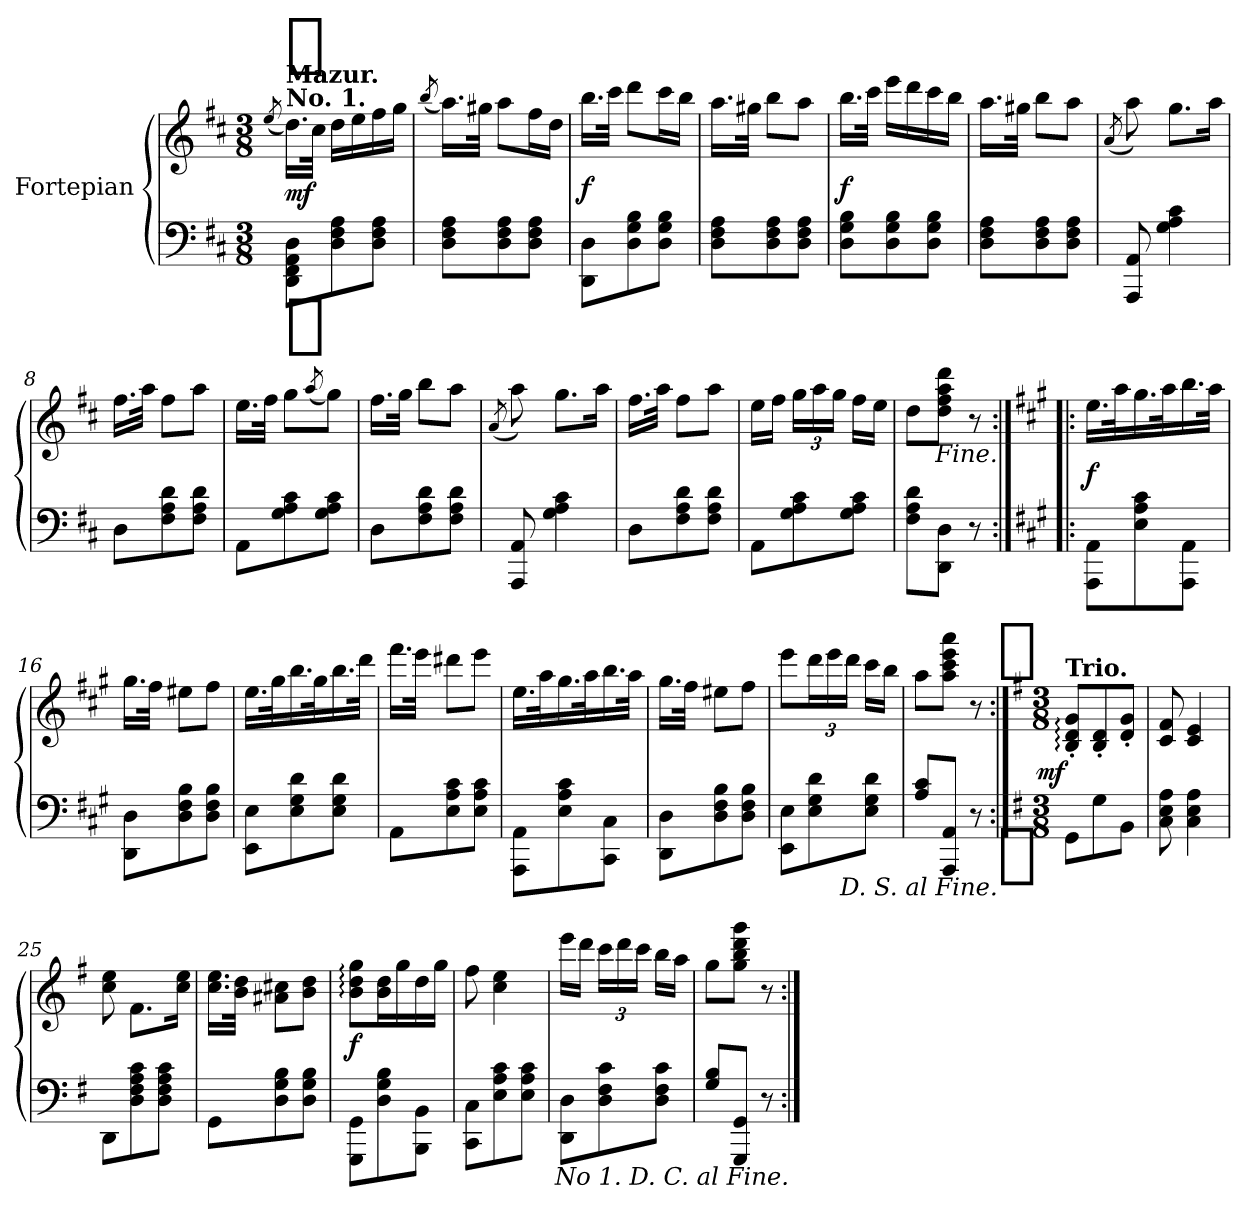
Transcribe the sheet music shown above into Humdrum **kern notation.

**kern	**kern	**dynam
*part1	*part1	*part1
*staff2	*staff1	*staff1/2
*I"Fortepian	*	*
*clefF4	*clefG2	*
*k[f#c#]	*k[f#c#]	*
*D:	*D:	*
*M3/8	*M3/8	*
=1	=1	=1
.	(8qee/	.
!	!LO:TX:a:B:t=Mazur.\nNo. 1.	!
!	!LO:TX:a:t=[segno|larger]	!
!LO:TX:b:t=[segno|larger]	!	!
8DD\ 8FF#\ 8AA\ 8D\L	16.dd\LL)	mf
.	32cc#\JJk	.
8D\ 8F#\ 8A\	16dd\LL	.
.	16ee\	.
8D\ 8F#\ 8A\J	16ff#\	.
.	16gg\JJ	.
=2	=2	=2
.	(8qbb/	.
8D\ 8F#\ 8A\L	16.aa\LL)	.
.	32gg#X\JJk	.
8D\ 8F#\ 8A\	8aa\L	.
8D\ 8F#\ 8A\J	16ff#\L	.
.	16dd\JJ	.
=3	=3	=3
8DD\ 8D\L	16.bb\LL	f
.	32ccc#\JJk	.
8D\ 8G\ 8B\	8ddd\L	.
8D\ 8G\ 8B\J	16ccc#\L	.
.	16bb\JJ	.
=4	=4	=4
8D\ 8F#\ 8A\L	16.aa\LL	.
.	32gg#X\JJk	.
8D\ 8F#\ 8A\	8bb\L	.
8D\ 8F#\ 8A\J	8aa\J	.
=5	=5	=5
8D\ 8G\ 8B\L	16.bb\LL	f
.	32ccc#\JJk	.
8D\ 8G\ 8B\	16eee\LL	.
.	16ddd\	.
8D\ 8G\ 8B\J	16ccc#\	.
.	16bb\JJ	.
=6	=6	=6
8D\ 8F#\ 8A\L	16.aa\LL	.
.	32gg#X\JJk	.
8D\ 8F#\ 8A\	8bb\L	.
8D\ 8F#\ 8A\J	8aa\J	.
=7	=7	=7
.	(>8qa/	.
8AAA/ 8AA/	8aa\)	.
4G\ 4A\ 4c#\	8.gg\L	.
.	16aa\Jk	.
=8	=8	=8
8D\L	16.ff#\LL	.
.	32aa\JJk	.
8F#\ 8A\ 8d\	8ff#\L	.
8F#\ 8A\ 8d\J	8aa\J	.
=9	=9	=9
8AA\L	16.ee\LL	.
.	32ff#\JJk	.
8G\ 8A\ 8c#\	8gg\L	.
.	(8qaa/	.
8G\ 8A\ 8c#\J	8gg\J)	.
=10	=10	=10
8D\L	16.ff#\LL	.
.	32gg\JJk	.
8F#\ 8A\ 8d\	8bb\L	.
8F#\ 8A\ 8d\J	8aa\J	.
=11	=11	=11
.	(>8qa/	.
8AAA/ 8AA/	8aa\)	.
4G\ 4A\ 4c#\	8.gg\L	.
.	16aa\Jk	.
=12	=12	=12
8D\L	16.ff#\LL	.
.	32aa\JJk	.
8F#\ 8A\ 8d\	8ff#\L	.
8F#\ 8A\ 8d\J	8aa\J	.
=13	=13	=13
8AA\L	16ee\LL	.
.	16ff#\JJ	.
8G\ 8A\ 8c#\	24gg\LL	.
.	24aa\	.
.	24gg\JJ	.
8G\ 8A\ 8c#\J	16ff#\LL	.
.	16ee\JJ	.
=14	=14	=14
8F#\ 8A\ 8d\L	8dd\L	.
8DD\ 8D\J	8dd\ 8ff#\ 8aa\ 8ddd\J	.
8r	8r	.
!	!LO:TX:b:i:rj:t=Fine.	!
=15:|!|:	=15:|!|:	=15:|!|:
*k[f#c#g#]	*k[f#c#g#]	*
8AAA\ 8AA\L	16.ee\LL	f
.	32aa\K	.
8E\ 8A\ 8c#\	16.gg#\	.
.	32aa\K	.
8AAA\ 8AA\J	16.bb\	.
.	32aa\JJk	.
=16	=16	=16
8DD\ 8D\L	16.gg#\LL	.
.	32ff#\JJk	.
8D\ 8F#\ 8B\	8ee#X\L	.
8D\ 8F#\ 8B\J	8ff#\J	.
=17	=17	=17
8EE\ 8E\L	16.ee\LL	.
.	32gg#\K	.
8E\ 8G#\ 8d\	16.bb\	.
.	32gg#\K	.
8E\ 8G#\ 8d\J	16.bb\	.
.	32ddd\JJk	.
=18	=18	=18
8AA\L	16.fff#\LL	.
.	32eee\JJk	.
8E\ 8A\ 8c#\	8ddd#X\L	.
8E\ 8A\ 8c#\J	8eee\J	.
=19	=19	=19
8AAA\ 8AA\L	16.ee\LL	.
.	32aa\K	.
8E\ 8A\ 8c#\	16.gg#\	.
.	32aa\K	.
8CC#\ 8C#\J	16.bb\	.
.	32aa\JJk	.
=20	=20	=20
8DD\ 8D\L	16.gg#\LL	.
.	32ff#\JJk	.
8D\ 8F#\ 8B\	8ee#X\L	.
8D\ 8F#\ 8B\J	8ff#\J	.
=21	=21	=21
8EE\ 8E\L	8eee\L	.
8E\ 8G#\ 8d\	24ddd\L	.
.	24eee\	.
.	24ddd\JJ	.
8E\ 8G#\ 8d\J	16ccc#\LL	.
.	16bb\JJ	.
=22	=22	=22
8A/ 8c#/L	8aa\L	.
8AAA/ 8AA/J	8aa\ 8ccc#\ 8eee\ 8aaa\J	.
8r	8r	.
!	!LO:TX:a:t=[segno|larger]	!
!LO:TX:b:i:rj:t=D. S. al Fine.	!	!
!LO:TX:b:t=[segno|larger]	!	!
=23:|!	=23:|!	=23:|!
*k[f#]	*k[f#]	*
*M3/8	*M3/8	*
!	!LO:TX:a:B:t=Trio.	!
!	!	!LO:DY:rj
8GG\L	8B:'/ 8d:'/ 8g:'/L	mf
8G\	8B'/ 8d'/	.
8BB\J	8d'/ 8g'/J	.
=24	=24	=24
8C\ 8E\ 8A\	8c/ 8f#/	.
4C\ 4E\ 4A\	4c/ 4e/	.
=25	=25	=25
8DD\L	8cc\ 8ee\	.
8D\ 8F#\ 8A\ 8c\	8.f#\L	.
8D\ 8F#\ 8A\ 8c\J	.	.
.	16cc\ 16ee\Jk	.
=26	=26	=26
8GG\L	16.cc\ 16.ee\LL	.
.	32b\ 32dd\JJk	.
8D\ 8G\ 8B\	8a#X\ 8cc#X\L	.
8D\ 8G\ 8B\J	8b\ 8dd\J	.
=27	=27	=27
8GGG\ 8GG\L	8b:\ 8dd:\ 8gg:\L	f
8D\ 8G\ 8B\	16b\ 16dd\L	.
.	16gg\	.
8BBB\ 8BB\J	16dd\	.
.	16gg\JJ	.
=28	=28	=28
8CC\ 8C\L	8ff#\	.
8E\ 8A\ 8c\	4cc\ 4ee\	.
8E\ 8A\ 8c\J	.	.
=29	=29	=29
8DD\ 8D\L	16eee\LL	.
.	16ddd\JJ	.
8D\ 8F#\ 8c\	24ccc\LL	.
.	24ddd\	.
.	24ccc\JJ	.
8D\ 8F#\ 8c\J	16bb\LL	.
.	16aa\JJ	.
=30	=30	=30
8G/ 8B/L	8gg\L	.
8GGG/ 8GG/J	8gg\ 8bb\ 8ddd\ 8ggg\J	.
8r	8r	.
!LO:TX:b:i:t=No 1. D.&nbsp;C. al Fine.	!	!
=:|!	=:|!	=:|!
*-	*-	*-
